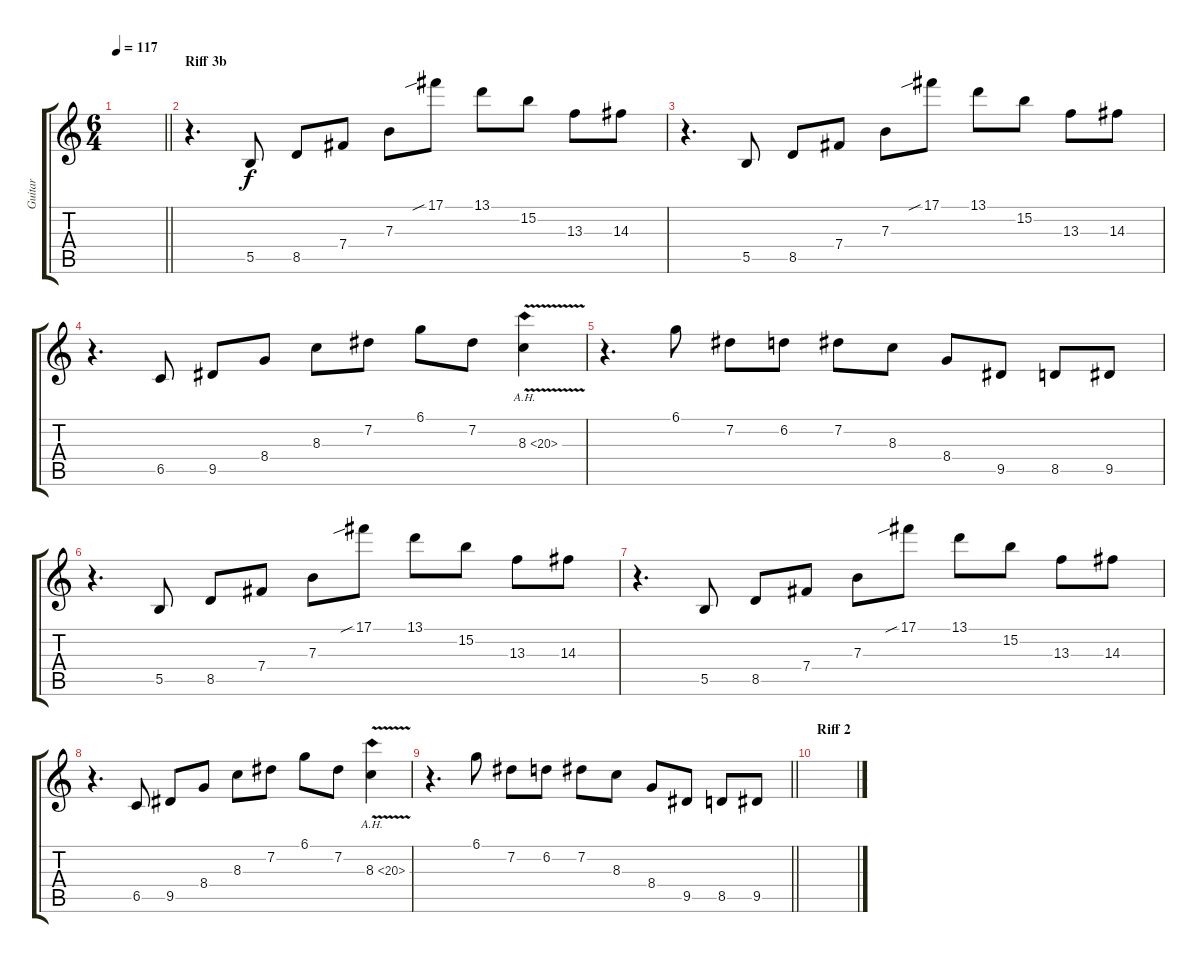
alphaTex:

\track ("Guitar" "Guitar") {instrument distortionguitar}
\staff {score tabs}
\tuning (Db4 Ab3 E3 B2 Gb2 B1) {hide}
\ts (6 4)
\tempo 117
\clef g2
\barLineRight lightlight
\ks c
|
\section ("" "Riff 3b")
r.4{d volume 16} 5.5.8 8.5.8 7.4.8 7.3.8 17.1{sib}.8 13.1.8 15.2.8 13.3.8 14.3.8 |
r.4{d} 5.5.8 8.5.8 7.4.8 7.3.8 17.1{sib}.8 13.1.8 15.2.8 13.3.8 14.3.8 |
r.4{d} 6.5.8 9.5.8 8.4.8 8.3.8 7.2.8 6.1.8 7.2.8 8.3{ah 12 v}.4 |
r.4{d} 6.1.8 7.2.8 6.2.8 7.2.8 8.3.8 8.4.8 9.5.8 8.5.8 9.5.8 |
r.4{d} 5.5.8 8.5.8 7.4.8 7.3.8 17.1{sib}.8 13.1.8 15.2.8 13.3.8 14.3.8 |
r.4{d} 5.5.8 8.5.8 7.4.8 7.3.8 17.1{sib}.8 13.1.8 15.2.8 13.3.8 14.3.8 |
r.4{d} 6.5.8 9.5.8 8.4.8 8.3.8 7.2.8 6.1.8 7.2.8 8.3{ah 12 v}.4 |
\barLineRight lightlight
r.4{d} 6.1.8 7.2.8 6.2.8 7.2.8 8.3.8 8.4.8 9.5.8 8.5.8 9.5.8 |
\section ("" "Riff 2")
